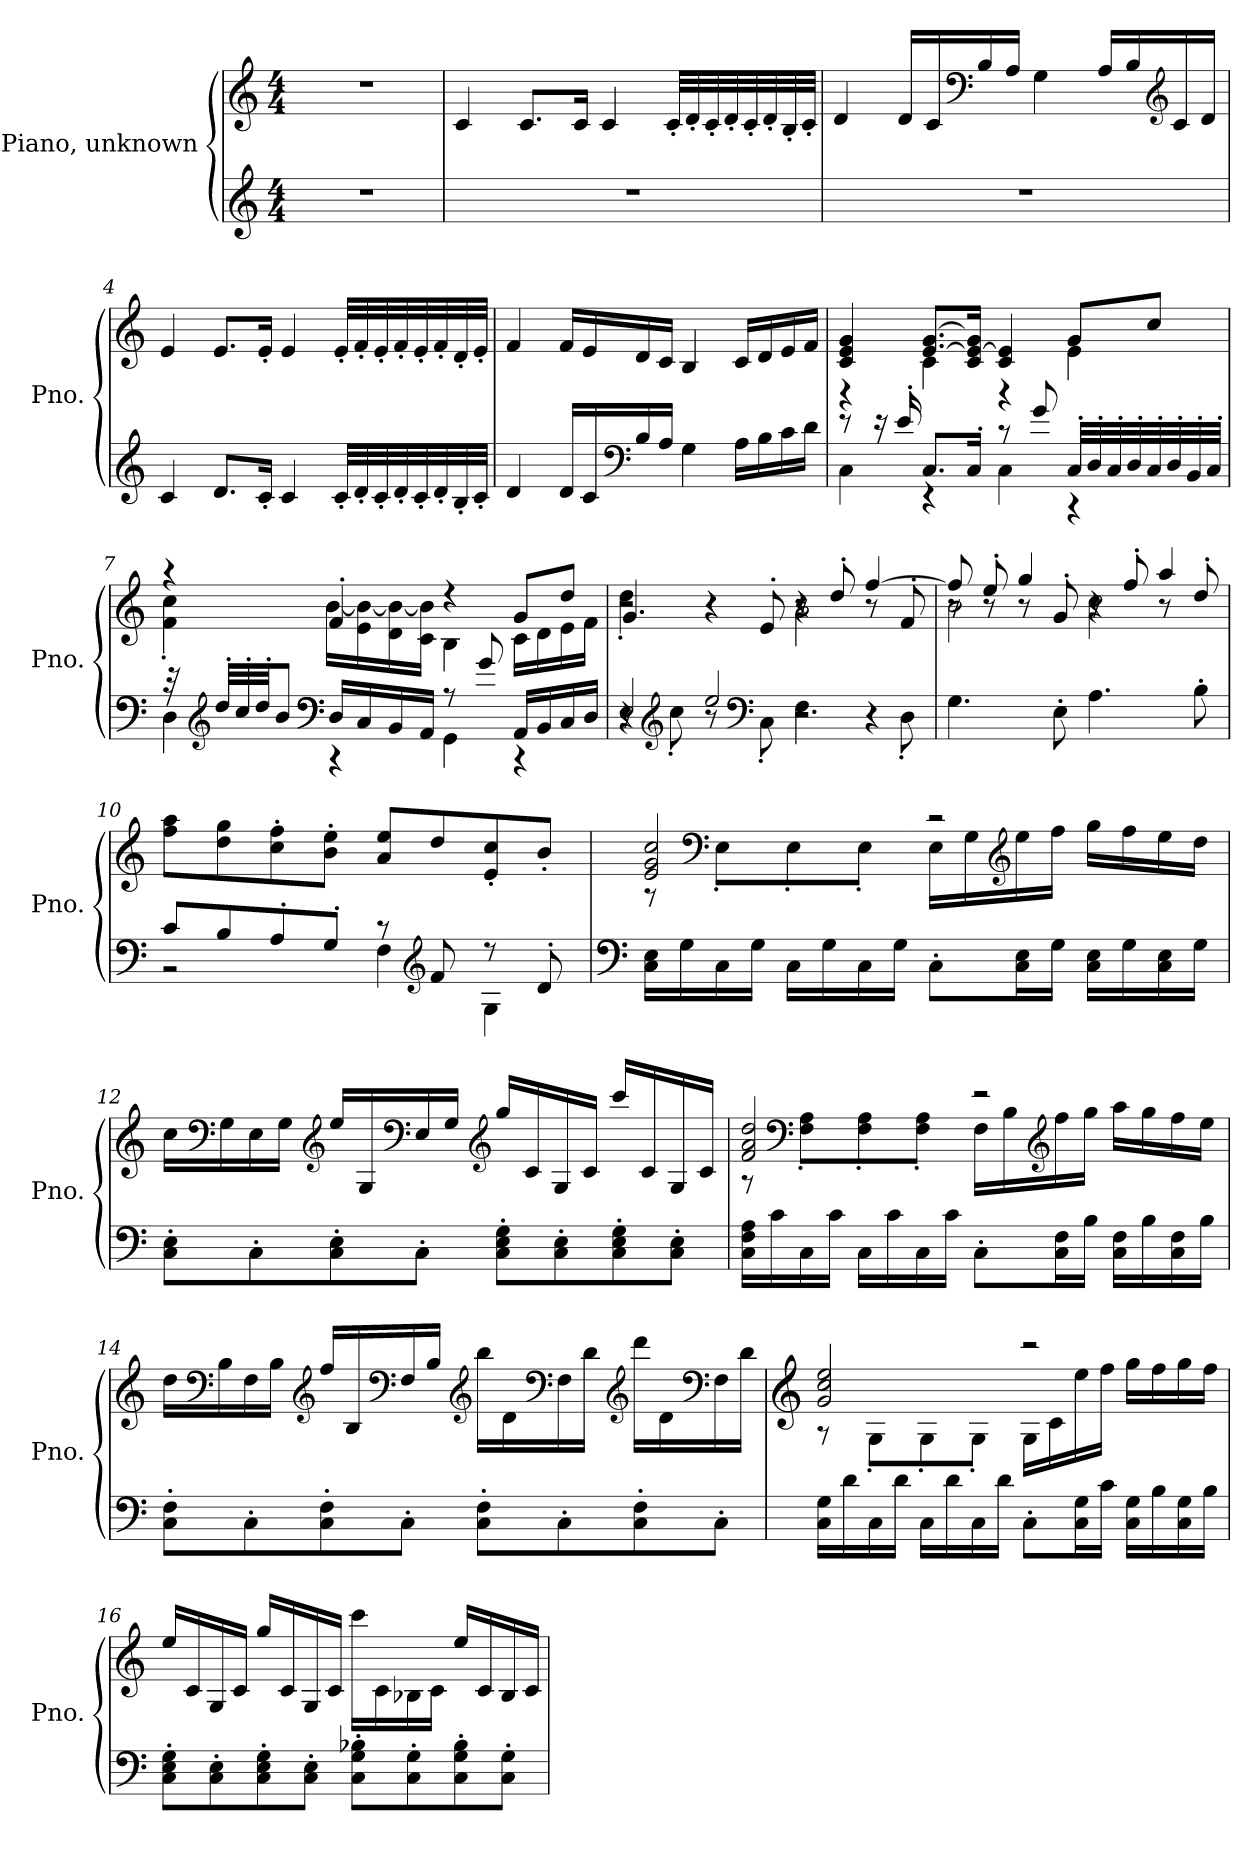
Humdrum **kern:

**kern	**kern
*part1	*part1
*staff2	*staff1
*I"Piano, unknown	*
*I'Pno.	*
*clefG2	*clefG2
*k[]	*k[]
*M4/4	*M4/4
*MM120	*MM120
=1	=1
1r	1r
=2	=2
1r	4c/
.	8.c/L
.	16c/Jk
.	4c/
.	32c'/LLL
.	32d'/
.	32c'/
.	32d'/
.	32c'/
.	32d'/
.	32B'/
.	32c'/JJJ
=3	=3
1r	4d/
.	16d/LL
.	16c/
*	*clefF4
.	16B/
.	16A/JJ
.	4G\
.	16A/LL
.	16B/
*	*clefG2
.	16c/
.	16d/JJ
=4	=4
4c/	4e/
8.d/L	8.e/L
16c'/Jk	16e'/Jk
4c/	4e/
32c'/LLL	32e'/LLL
32d'/	32f'/
32c'/	32e'/
32d'/	32f'/
32c'/	32e'/
32d'/	32f'/
32B'/	32d'/
32c'/JJJ	32e'/JJJ
!!LO:LB:g=z
=5	=5
4d/	4f/
16d/LL	16f/LL
16c/	16e/
*clefF4	*
16B/	16d/
16A/JJ	16c/JJ
4G\	4B/
16A\LL	16c/LL
16B\	16d/
16c\	16e/
16d\JJ	16f/JJ
=6	=6
*^	*^
8r	4C\	4c/ 4e/ 4g/	4r
16r	.	.	.
16e'/	.	.	.
8.C/L	4r	[8.e/ [8.g/L	4c\
16C'/Jk	.	16c/ 16e/_ 16g/]Jk	.
8r	4C\	4c/ 4e/]	4r
8g/	.	.	.
32C'/LLL	4r	8g/L	4e\
32D'/	.	.	.
32C'/	.	.	.
32D'/	.	.	.
32C'/	.	8cc/J	.
32D'/	.	.	.
32BB'/	.	.	.
32C'/JJJ	.	.	.
!!LO:LB:g=z	!!
=7	=7	=7	=7
32r	4D\	4r	4f\' 4cc\'
*clefG2	*	*	*
32dd'/LLL	.	.	.
32cc'/	.	.	.
32dd'/JJ	.	.	.
8b/J	.	.	.
*clefF4	*	*	*
16D/LL	4r	4f'/	[16b\LL
16C/	.	.	16e\ 16b\_
16BB/	.	.	16d\ 16b\_
16AA/JJ	.	.	16c\ 16b\]JJ
8r	4GG\	4r	4B\
8g/	.	.	.
16AA/LL	4r	8g/L	16c\LL
16BB/	.	.	16d\
16C/	.	8dd/J	16e\
16D/JJ	.	.	16f\JJ
=8	=8	=8	=8
*	*^	*	*^
4r	8r	2E/	2r	4dd'\	4.g/
*clefG2	*	*	*	*	*
.	8cc'\	.	.	.	.
2ee/	8r	.	.	4r	.
*clefF4	*	*	*	*	*
.	8C'\	.	.	.	8e'/
.	4.F\	2r	4r	2a\	8r
.	.	.	.	.	8dd'/
4r	.	.	[4ff/	.	8r
.	8D'\	.	.	.	8f'/
*v	*v	*v	*	*	*
=9	=9	=9	=9
4.G\	8ff/]	2b\	8r
.	8r	.	8ee'/
.	4gg/	.	8r
8E'\	.	.	8g'/
4.A\	4r	2cc\	8r
.	.	.	8ff'/
.	4aa/	.	8r
8B'\	.	.	8dd'/
*	*v	*v	*v
!!LO:LB:g=z
=10	=10
*^	*
8c/L	2r	8ff\ 8aa\L
8B/	.	8dd\ 8gg\
8A'/	.	8cc\' 8ff\'
8G'/J	.	8b\' 8ee\'J
8r	4F\	8a/ 8ee/L
*clefG2	*	*
8f/	.	8dd/
8r	4G\	8e/' 8cc/'
8d'/	.	8b'/J
*v	*v	*
=11	=11
*clefF4	*
*	*^
16C\ 16E\LL	2e/ 2g/ 2cc/	8r
16G\	.	.
*	*clefF4	*
16C\	.	8E'\L
16G\JJ	.	.
16C\LL	.	8E'\
16G\	.	.
16C\	.	8E'\J
16G\JJ	.	.
8C'\L	2r	16E\LL
.	.	16G\
*	*clefG2	*
16C\ 16E\L	.	16ee\
16G\JJ	.	16ff\JJ
16C\ 16E\LL	.	16gg\LL
16G\	.	16ff\
16C\ 16E\	.	16ee\
16G\JJ	.	16dd\JJ
*	*v	*v
!!LO:LB:g=z
=12	=12
8C\' 8E\'L	16cc\LL
*	*clefF4
.	16G\
8C'\	16E\
.	16G\JJ
*	*clefG2
8C\' 8E\'	16ee/LL
.	16G/
*	*clefF4
8C'\J	16E/
.	16G/JJ
*	*clefG2
8C\' 8E\' 8G\'L	16gg/LL
.	16c/
8C\' 8E\'	16G/
.	16c/JJ
8C\' 8E\' 8G\'	16ccc/LL
.	16c/
8C\' 8E\'J	16G/
.	16c/JJ
=13	=13
*	*^
16C\ 16F\ 16A\LL	2f/ 2a/ 2dd/	8r
16c\	.	.
*	*clefF4	*
16C\	.	8F\' 8A\'L
16c\JJ	.	.
16C\LL	.	8F\' 8A\'
16c\	.	.
16C\	.	8F\' 8A\'J
16c\JJ	.	.
8C'\L	2r	16F\LL
.	.	16B\
*	*clefG2	*
16C\ 16F\L	.	16ff\
16B\JJ	.	16gg\JJ
16C\ 16F\LL	.	16aa\LL
16B\	.	16gg\
16C\ 16F\	.	16ff\
16B\JJ	.	16ee\JJ
*	*v	*v
!!LO:LB:g=z
=14	=14
8C\' 8F\'L	16dd\LL
*	*clefF4
.	16B\
8C'\	16F\
.	16B\JJ
*	*clefG2
8C\' 8F\'	16ff/LL
.	16B/
*	*clefF4
8C'\J	16F/
.	16B/JJ
*	*clefG2
8C\' 8F\'L	16bb\LL
.	16d\
*	*clefF4
8C'\	16F\
.	16d\JJ
*	*clefG2
8C\' 8F\'	16ddd\LL
.	16d\
*	*clefF4
8C'\J	16F\
.	16d\JJ
=15	=15
*	*clefG2
*	*^
16C\ 16G\LL	2g/ 2cc/ 2ee/	8r
16d\	.	.
16C\	.	8G'\L
16d\JJ	.	.
16C\LL	.	8G'\
16d\	.	.
16C\	.	8G'\J
16d\JJ	.	.
8C'\L	2r	16G\LL
.	.	16c\
16C\ 16G\L	.	16ee\
16c\JJ	.	16ff\JJ
16C\ 16G\LL	.	16gg\LL
16B\	.	16ff\
16C\ 16G\	.	16gg\
16B\JJ	.	16ff\JJ
*	*v	*v
!!LO:PB:g=z
=16	=16
8C\' 8E\' 8G\'L	16ee/LL
.	16c/
8C\' 8E\'	16G/
.	16c/JJ
8C\' 8E\' 8G\'	16gg/LL
.	16c/
8C\' 8E\'J	16G/
.	16c/JJ
8C\' 8G\' 8B-X\'L	16ccc\LL
.	16c\
8C\' 8G\'	16B-X\
.	16c\JJ
8C\' 8G\' 8B-\'	16ee/LL
.	16c/
8C\' 8G\'J	16B-/
.	16c/JJ
=	=
*-	*-
